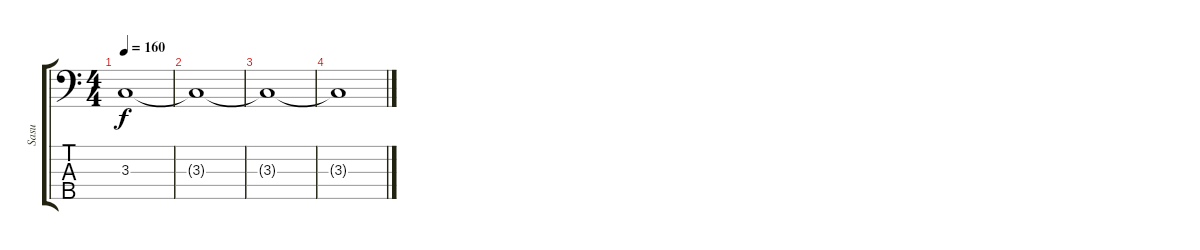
\track ("Sasu" "Sasu") {instrument electricbassfinger}
\staff {score tabs}
\tuning (G2 D2 A1 E1 B0) {hide}
\ts (4 4)
\tempo 160
\clef f4
\ks c
3.3.1{dy f} |
3.3{t}.1 |
3.3{t}.1 |
3.3{t}.1
